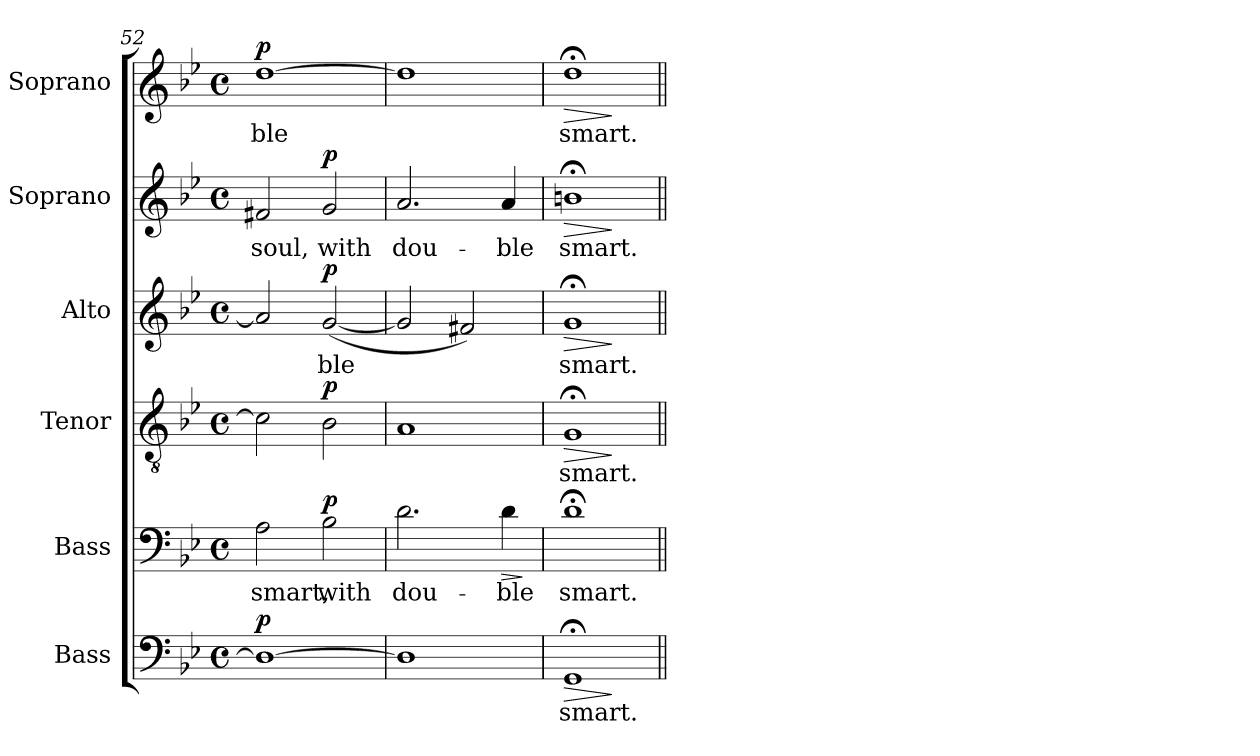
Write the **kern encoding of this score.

**kern	**text	**dynam	**kern	**text	**dynam	**kern	**text	**dynam	**kern	**text	**dynam	**kern	**text	**dynam	**kern	**text	**dynam
*part6	*part6	*part6	*part5	*part5	*part5	*part4	*part4	*part4	*part3	*part3	*part3	*part2	*part2	*part2	*part1	*part1	*part1
*staff6	*staff6	*staff6	*staff5	*staff5	*staff5	*staff4	*staff4	*staff4	*staff3	*staff3	*staff3	*staff2	*staff2	*staff2	*staff1	*staff1	*staff1
*I"Bass	*	*	*I"Bass	*	*	*I"Tenor	*	*	*I"Alto	*	*	*I"Soprano	*	*	*I"Soprano	*	*
*I'B.	*	*	*I'B.	*	*	*I'T.	*	*	*I'A.	*	*	*I'S.	*	*	*I'S.	*	*
*clefF4	*	*	*clefF4	*	*	*clefGv2	*	*	*clefG2	*	*	*clefG2	*	*	*clefG2	*	*
*	*	*	*	*	*	*ITrd7c12	*	*	*	*	*	*	*	*	*	*	*
*k[b-e-]	*	*	*k[b-e-]	*	*	*k[b-e-]	*	*	*k[b-e-]	*	*	*k[b-e-]	*	*	*k[b-e-]	*	*
*B-:	*	*	*B-:	*	*	*B-:	*	*	*B-:	*	*	*B-:	*	*	*B-:	*	*
*M4/4	*	*	*M4/4	*	*	*M4/4	*	*	*M4/4	*	*	*M4/4	*	*	*M4/4	*	*
*met(c)	*	*	*met(c)	*	*	*met(c)	*	*	*met(c)	*	*	*met(c)	*	*	*met(c)	*	*
=52	=52	=52	=52	=52	=52	=52	=52	=52	=52	=52	=52	=52	=52	=52	=52	=52	=52
!	!	!	!	!LO:LY:b:color=#000000	!	!	!	!	!	!	!	!	!	!	!	!	!
!	!	!	!	!	!	!	!	!	!	!	!	!	!LO:LY:b:color=#000000	!	!	!	!
!	!	!	!	!	!	!	!	!	!	!	!	!	!	!	!	!LO:LY:b:color=#000000	!
1Di_	.	p	2Ai\	smart,	.	2Ci\]	.	.	2ai/]	.	.	2f#Xi/	soul,	.	[1ddi	-ble	p
!	!	!	!	!LO:LY:b:color=#000000	!	!	!	!	!	!	!	!	!	!	!	!	!
!	!	!	!	!	!	!	!	!	!	!LO:LY:b:color=#000000	!	!	!	!	!	!	!
!	!	!	!	!	!	!	!	!	!	!	!	!	!LO:LY:b:color=#000000	!	!	!	!
.	.	.	2B-i\	with	p	2BB-i\	.	p	([2gi/	-ble	p	2gi/	with	p	.	.	.
=53	=53	=53	=53	=53	=53	=53	=53	=53	=53	=53	=53	=53	=53	=53	=53	=53	=53
!	!	!	!	!LO:LY:b:color=#000000	!	!	!	!	!	!	!	!	!	!	!	!	!
!	!	!	!	!	!	!	!	!	!	!	!	!	!LO:LY:b:color=#000000	!	!	!	!
1Di]	.	.	2.di\	dou-	.	1AAi	.	.	2gi/]	.	.	2.ai/	dou-	.	1ddi]	.	.
.	.	.	.	.	.	.	.	.	2f#Xi/)	.	.	.	.	.	.	.	.
!	!	!	!	!LO:LY:b:color=#000000	!LO:HP:b	!	!	!	!	!	!	!	!	!	!	!	!
!	!	!	!	!	!	!	!	!	!	!	!	!	!LO:LY:b:color=#000000	!	!	!	!
.	.	.	4di\	-ble	>	.	.	.	.	.	.	4ai/	-ble	.	.	.	.
.	.	.	.	.	]	.	.	.	.	.	.	.	.	.	.	.	.
=54	=54	=54	=54	=54	=54	=54	=54	=54	=54	=54	=54	=54	=54	=54	=54	=54	=54
!	!LO:LY:b:color=#000000	!LO:HP:b	!	!	!	!	!	!	!	!	!	!	!	!	!	!	!
!	!	!	!	!LO:LY:b:color=#000000	!	!	!	!	!	!	!	!	!	!	!	!	!
!	!	!	!	!	!	!	!LO:LY:b:color=#000000	!LO:HP:b	!	!	!	!	!	!	!	!	!
!	!	!	!	!	!	!	!	!	!	!LO:LY:b:color=#000000	!LO:HP:b	!	!	!	!	!	!
!	!	!	!	!	!	!	!	!	!	!	!	!	!LO:LY:b:color=#000000	!LO:HP:b	!	!	!
!	!	!	!	!	!	!	!	!	!	!	!	!	!	!	!	!LO:LY:b:color=#000000	!LO:HP:b
1GG;i	smart.	>	1d;i	smart.	.	1GG;i	smart.	>	1g;i	smart.	>	1bn;i	smart.	>	1dd;i	smart.	>
.	.	]	.	.	.	.	.	]	.	.	]	.	.	]	.	.	]
=||	=||	=||	=||	=||	=||	=||	=||	=||	=||	=||	=||	=||	=||	=||	=||	=||	=||
*-	*-	*-	*-	*-	*-	*-	*-	*-	*-	*-	*-	*-	*-	*-	*-	*-	*-
